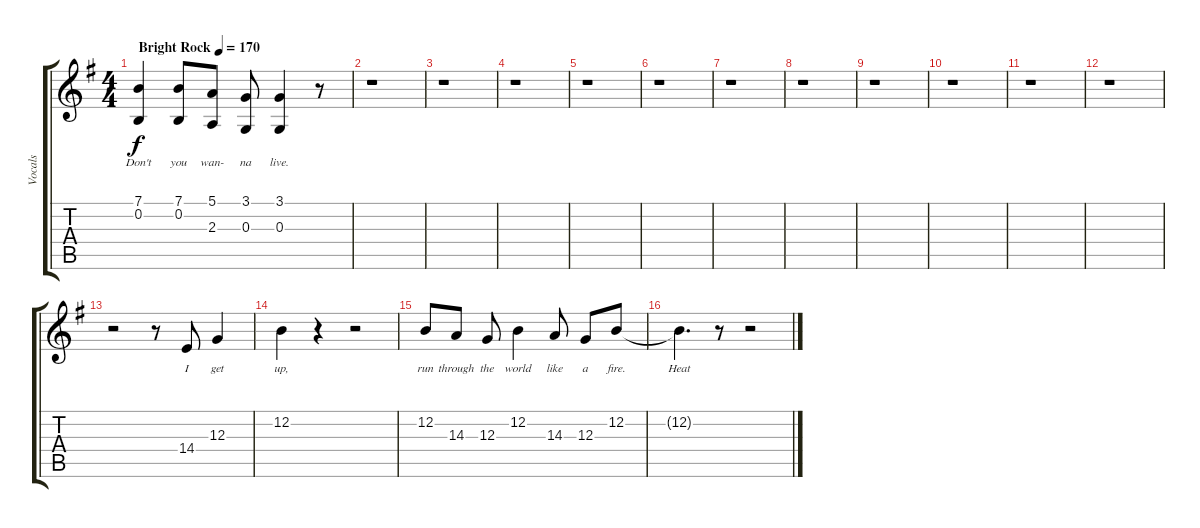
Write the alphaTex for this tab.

\track ("Vocals" "Vocals") {instrument flute}
\staff {score tabs}
\tuning (E4 B3 G3 D3 A2 E2) {hide}
\ts (4 4)
\tempo (170 "Bright Rock")
\clef g2
\ks g
(7.1 0.2).4{lyrics (0 "Don't") lyrics (1 "") lyrics (2 "") lyrics (3 "") lyrics (4 "") dy f instrument flute} (7.1 0.2).8{lyrics (0 "you") lyrics (1 "") lyrics (2 "") lyrics (3 "") lyrics (4 "")} (5.1 2.3).8{lyrics (0 "wan-") lyrics (1 "") lyrics (2 "") lyrics (3 "") lyrics (4 "")} (3.1 0.3).8{lyrics (0 "na") lyrics (1 "") lyrics (2 "") lyrics (3 "") lyrics (4 "")} (3.1 0.3).4{lyrics (0 "live.") lyrics (1 "") lyrics (2 "") lyrics (3 "") lyrics (4 "")} r.8 |
r.1 |
r.1 |
r.1 |
r.1 |
r.1 |
r.1 |
r.1 |
r.1 |
r.1 |
r.1 |
r.1 |
r.2 r.8 14.4.8{lyrics (0 "I") lyrics (1 "") lyrics (2 "") lyrics (3 "") lyrics (4 "")} 12.3.4{lyrics (0 "get") lyrics (1 "") lyrics (2 "") lyrics (3 "") lyrics (4 "")} |
12.2.4{lyrics (0 "up,") lyrics (1 "") lyrics (2 "") lyrics (3 "") lyrics (4 "")} r.4 r.2 |
12.2.8{lyrics (0 "run") lyrics (1 "") lyrics (2 "") lyrics (3 "") lyrics (4 "")} 14.3.8{lyrics (0 "through") lyrics (1 "") lyrics (2 "") lyrics (3 "") lyrics (4 "")} 12.3.8{lyrics (0 "the") lyrics (1 "") lyrics (2 "") lyrics (3 "") lyrics (4 "")} 12.2.4{lyrics (0 "world") lyrics (1 "") lyrics (2 "") lyrics (3 "") lyrics (4 "")} 14.3.8{lyrics (0 "like") lyrics (1 "") lyrics (2 "") lyrics (3 "") lyrics (4 "")} 12.3.8{lyrics (0 "a") lyrics (1 "") lyrics (2 "") lyrics (3 "") lyrics (4 "")} 12.2.8{lyrics (0 "fire.") lyrics (1 "") lyrics (2 "") lyrics (3 "") lyrics (4 "")} |
12.2{t}.4{d lyrics (0 "Heat") lyrics (1 "") lyrics (2 "") lyrics (3 "") lyrics (4 "")} r.8 r.2
